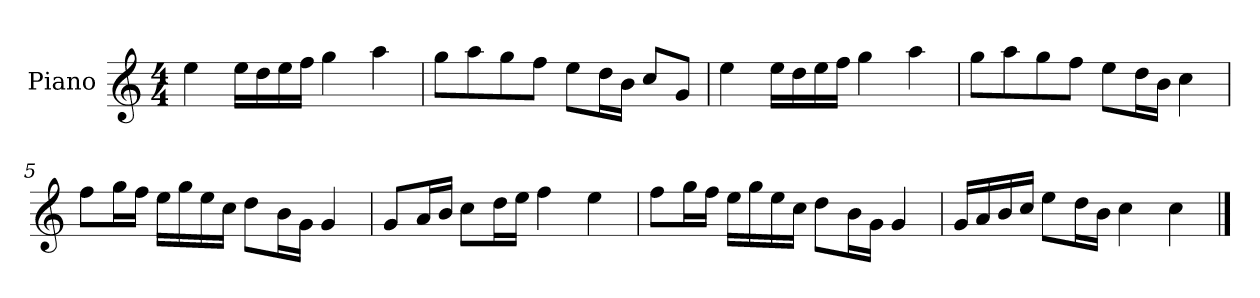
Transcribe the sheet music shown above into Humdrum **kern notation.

**kern
*part1
*staff1
*I"Piano
*I'P-no
*clefG2
*k[]
*M4/4
*MM90
=1
4ee\
16ee\LL
16dd\
16ee\
16ff\JJ
4gg\
4aa\
=2
8gg\L
8aa\
8gg\
8ff\J
8ee\L
16dd\L
16b\JJ
8cc/L
8g/J
=3
4ee\
16ee\LL
16dd\
16ee\
16ff\JJ
4gg\
4aa\
=4
8gg\L
8aa\
8gg\
8ff\J
8ee\L
16dd\L
16b\JJ
4cc\
!!LO:LB:g=z
=5
8ff\L
16gg\L
16ff\JJ
16ee\LL
16gg\
16ee\
16cc\JJ
8dd\L
16b\L
16g\JJ
4g/
=6
8g/L
16a/L
16b/JJ
8cc\L
16dd\L
16ee\JJ
4ff\
4ee\
=7
8ff\L
16gg\L
16ff\JJ
16ee\LL
16gg\
16ee\
16cc\JJ
8dd\L
16b\L
16g\JJ
4g/
=8
16g/LL
16a/
16b/
16cc/JJ
8ee\L
16dd\L
16b\JJ
4cc\
4cc\
==
*-
